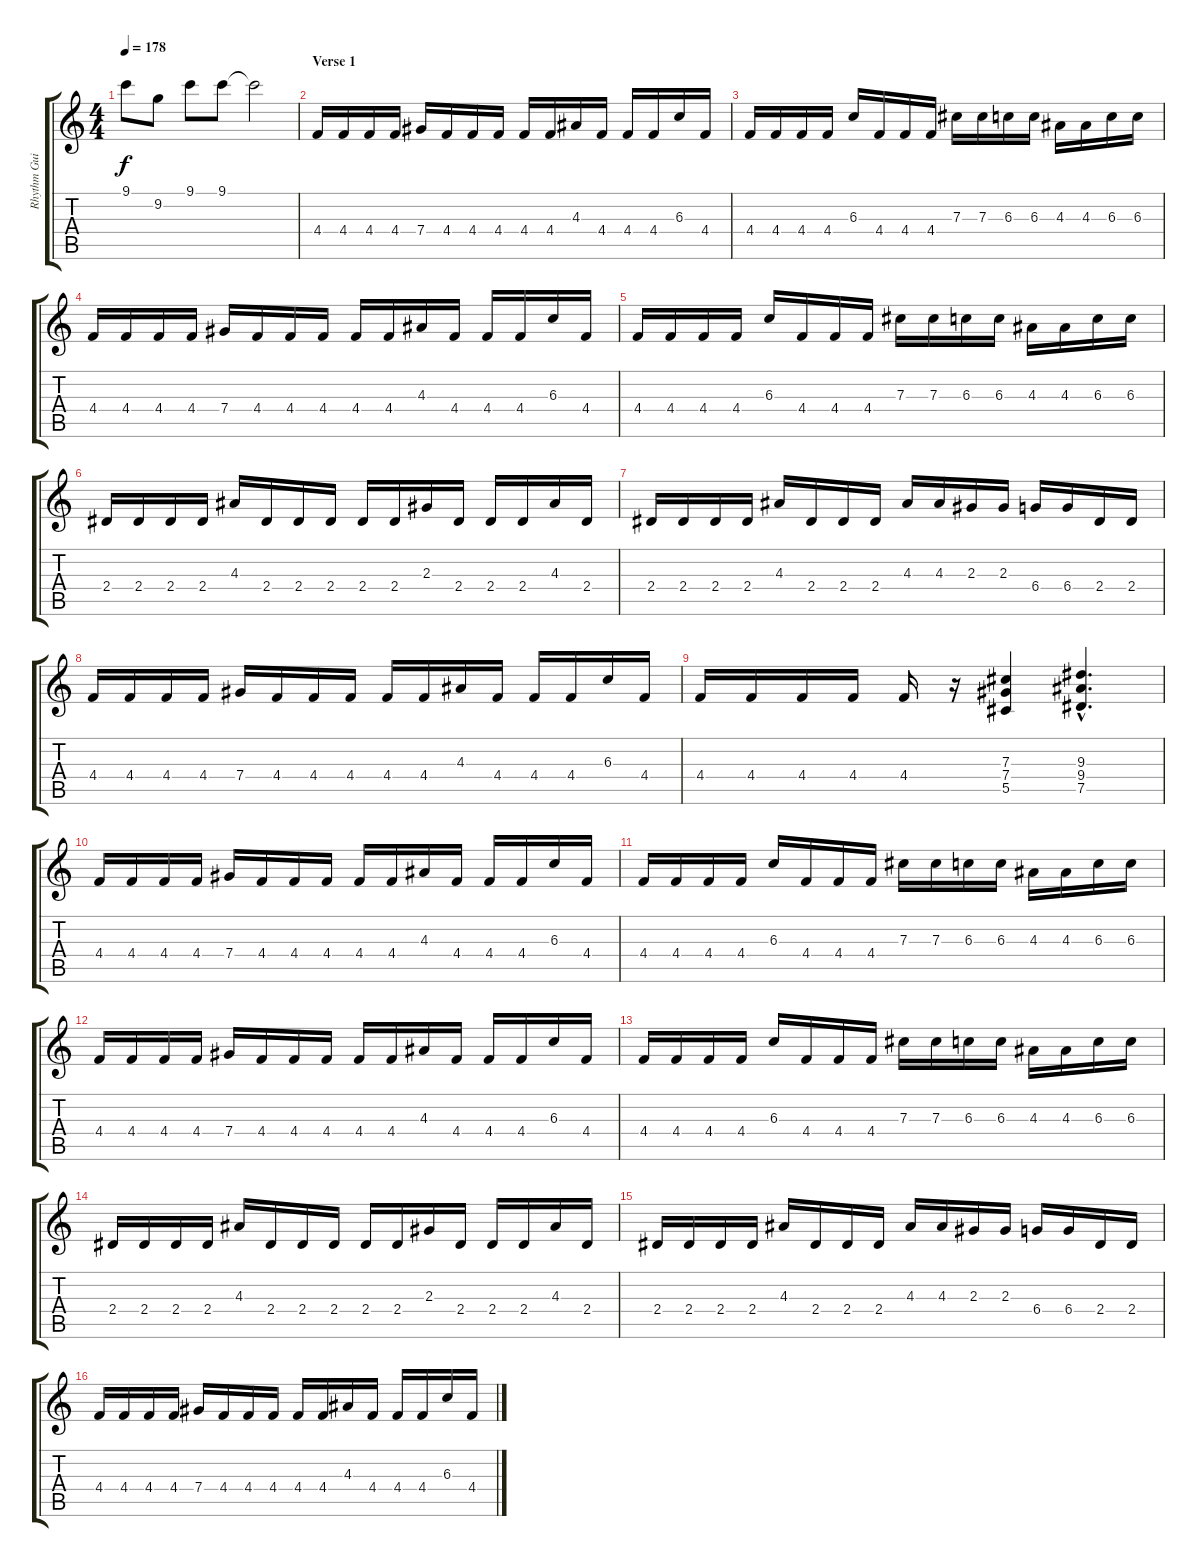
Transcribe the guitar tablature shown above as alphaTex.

\track ("Rhythm Guitar 2 - Henjo Richter" "Rhythm Gui") {instrument overdrivenguitar}
\staff {score tabs}
\tuning (Eb4 Bb3 Gb3 Db3 Ab2 Eb2) {hide}
\ts (4 4)
\tempo 178
\clef g2
\ks c
9.1.8{dy f} 9.2.8 9.1.8 9.1.8 9.1{t}.2 |
\section ("" "Verse 1")
4.4.16 4.4.16 4.4.16 4.4.16 7.4.16 4.4.16 4.4.16 4.4.16 4.4.16 4.4.16 4.3.16 4.4.16 4.4.16 4.4.16 6.3.16 4.4.16 |
4.4.16 4.4.16 4.4.16 4.4.16 6.3.16 4.4.16 4.4.16 4.4.16 7.3.16 7.3.16 6.3.16 6.3.16 4.3.16 4.3.16 6.3.16 6.3.16 |
4.4.16 4.4.16 4.4.16 4.4.16 7.4.16 4.4.16 4.4.16 4.4.16 4.4.16 4.4.16 4.3.16 4.4.16 4.4.16 4.4.16 6.3.16 4.4.16 |
4.4.16 4.4.16 4.4.16 4.4.16 6.3.16 4.4.16 4.4.16 4.4.16 7.3.16 7.3.16 6.3.16 6.3.16 4.3.16 4.3.16 6.3.16 6.3.16 |
2.4.16 2.4.16 2.4.16 2.4.16 4.3.16 2.4.16 2.4.16 2.4.16 2.4.16 2.4.16 2.3.16 2.4.16 2.4.16 2.4.16 4.3.16 2.4.16 |
2.4.16 2.4.16 2.4.16 2.4.16 4.3.16 2.4.16 2.4.16 2.4.16 4.3.16 4.3.16 2.3.16 2.3.16 6.4.16 6.4.16 2.4.16 2.4.16 |
4.4.16 4.4.16 4.4.16 4.4.16 7.4.16 4.4.16 4.4.16 4.4.16 4.4.16 4.4.16 4.3.16 4.4.16 4.4.16 4.4.16 6.3.16 4.4.16 |
4.4.16 4.4.16 4.4.16 4.4.16 4.4.16 r.16 (7.3 7.4 5.5).4 (9.3{hac} 9.4{hac} 7.5{hac}).4{d} |
4.4.16 4.4.16 4.4.16 4.4.16 7.4.16 4.4.16 4.4.16 4.4.16 4.4.16 4.4.16 4.3.16 4.4.16 4.4.16 4.4.16 6.3.16 4.4.16 |
4.4.16 4.4.16 4.4.16 4.4.16 6.3.16 4.4.16 4.4.16 4.4.16 7.3.16 7.3.16 6.3.16 6.3.16 4.3.16 4.3.16 6.3.16 6.3.16 |
4.4.16 4.4.16 4.4.16 4.4.16 7.4.16 4.4.16 4.4.16 4.4.16 4.4.16 4.4.16 4.3.16 4.4.16 4.4.16 4.4.16 6.3.16 4.4.16 |
4.4.16 4.4.16 4.4.16 4.4.16 6.3.16 4.4.16 4.4.16 4.4.16 7.3.16 7.3.16 6.3.16 6.3.16 4.3.16 4.3.16 6.3.16 6.3.16 |
2.4.16 2.4.16 2.4.16 2.4.16 4.3.16 2.4.16 2.4.16 2.4.16 2.4.16 2.4.16 2.3.16 2.4.16 2.4.16 2.4.16 4.3.16 2.4.16 |
2.4.16 2.4.16 2.4.16 2.4.16 4.3.16 2.4.16 2.4.16 2.4.16 4.3.16 4.3.16 2.3.16 2.3.16 6.4.16 6.4.16 2.4.16 2.4.16 |
4.4.16 4.4.16 4.4.16 4.4.16 7.4.16 4.4.16 4.4.16 4.4.16 4.4.16 4.4.16 4.3.16 4.4.16 4.4.16 4.4.16 6.3.16 4.4.16
